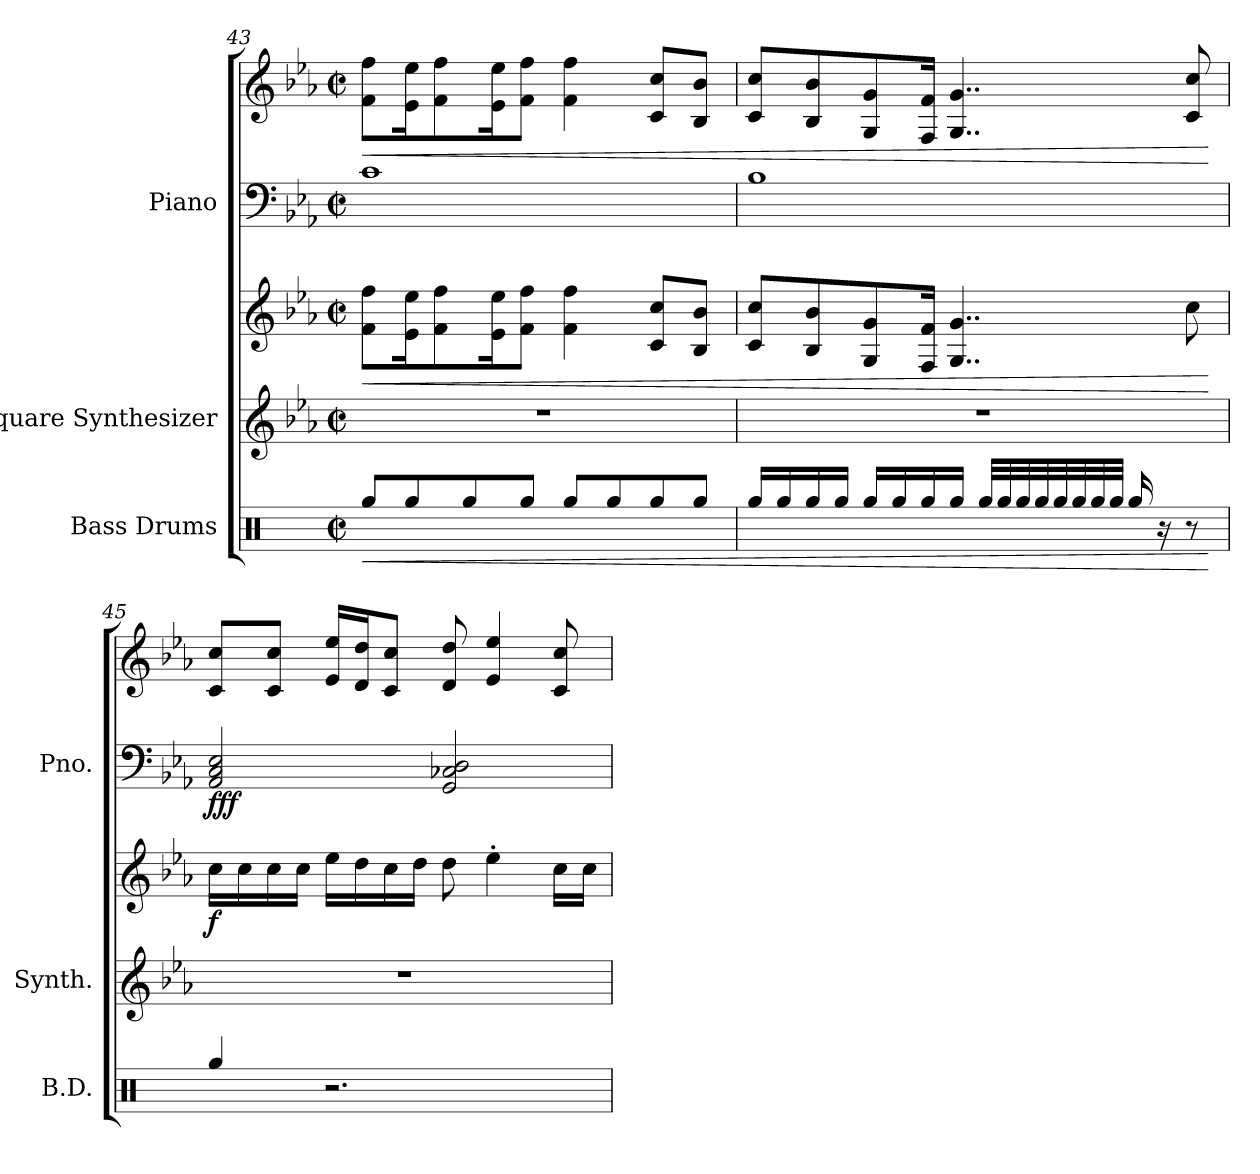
**kern	**dynam	**kern	**kern	**dynam	**kern	**kern	**dynam
*part3	*part3	*part2	*part2	*part2	*part1	*part1	*part1
*staff5	*staff5	*staff4	*staff3	*staff3/4	*staff2	*staff1	*staff1/2
*I"Bass Drums	*	*I"Square Synthesizer	*	*	*I"Piano	*	*
*I'B.D.	*	*I'Synth.	*	*	*I'Pno.	*	*
*clefX	*	*clefG2	*clefG2	*	*clefF4	*clefG2	*
*k[]	*	*k[b-e-a-]	*k[b-e-a-]	*	*k[b-e-a-]	*k[b-e-a-]	*
*M2/2	*	*M2/2	*M2/2	*	*M2/2	*M2/2	*
*met(c|)	*	*met(c|)	*met(c|)	*	*met(c|)	*met(c|)	*
=43	=43	=43	=43	=43	=43	=43	=43
!	!LO:HP:b	!	!	!LO:HP:b	!	!	!LO:HP:b
8Rgg/L	<	1r	8f\ 8ff\L	<	1c	8f\ 8ff\L	<
8Rgg/	.	.	16e-\ 16ee-\K	.	.	16e-\ 16ee-\K	.
.	.	.	8f\ 8ff\	.	.	8f\ 8ff\	.
8Rgg/	.	.	.	.	.	.	.
.	.	.	16e-\ 16ee-\K	.	.	16e-\ 16ee-\K	.
8Rgg/J	.	.	8f\ 8ff\J	.	.	8f\ 8ff\J	.
8Rgg/L	.	.	4f\ 4ff\	.	.	4f\ 4ff\	.
8Rgg/	.	.	.	.	.	.	.
8Rgg/	.	.	8c/ 8cc/L	.	.	8c/ 8cc/L	.
8Rgg/J	.	.	8B-/ 8b-/J	.	.	8B-/ 8b-/J	.
!!LO:PB:g=z
=44	=44	=44	=44	=44	=44	=44	=44
16Rgg/LL	.	1r	8c/ 8cc/L	.	1B-	8c/ 8cc/L	.
16Rgg/	.	.	.	.	.	.	.
16Rgg/	.	.	8B-/ 8b-/	.	.	8B-/ 8b-/	.
16Rgg/JJ	.	.	.	.	.	.	.
16Rgg/LL	.	.	8G/ 8g/	.	.	8G/ 8g/	.
16Rgg/	.	.	.	.	.	.	.
16Rgg/	.	.	16F/ 16f/Jk	.	.	16F/ 16f/Jk	.
16Rgg/JJ	.	.	4..G/ 4..g/	.	.	4..G/ 4..g/	.
32Rgg/LLL	.	.	.	.	.	.	.
32Rgg/	.	.	.	.	.	.	.
32Rgg/	.	.	.	.	.	.	.
32Rgg/	.	.	.	.	.	.	.
32Rgg/	.	.	.	.	.	.	.
32Rgg/	.	.	.	.	.	.	.
32Rgg/	.	.	.	.	.	.	.
32Rgg/JJJ	.	.	.	.	.	.	.
16Rgg/	.	.	.	.	.	.	.
16r	.	.	.	.	.	.	.
8r	.	.	8cc\	.	.	8c/ 8cc/	.
.	[	.	.	[	.	.	[
=45	=45	=45	=45	=45	=45	=45	=45
!	!	!	!	!LO:DY:b	!	!	!LO:DY:b=2
4Rgg/	.	1r	16cc\LL	f	2AA-/ 2C/ 2E-/	8c/ 8cc/L	fff
.	.	.	16cc\	.	.	.	.
.	.	.	16cc\	.	.	8c/ 8cc/J	.
.	.	.	16cc\JJ	.	.	.	.
2.r	.	.	16ee-\LL	.	.	16e-/ 16ee-/LL	.
.	.	.	16dd\	.	.	16d/ 16dd/J	.
.	.	.	16cc\	.	.	8c/ 8cc/J	.
.	.	.	16dd\JJ	.	.	.	.
.	.	.	8dd\	.	2GG/ 2C-X/ 2D/	8d/ 8dd/	.
.	.	.	4ee-'\	.	.	4e-/ 4ee-/	.
.	.	.	16cc\LL	.	.	8c/ 8cc/	.
.	.	.	16cc\JJ	.	.	.	.
=	=	=	=	=	=	=	=
*-	*-	*-	*-	*-	*-	*-	*-
